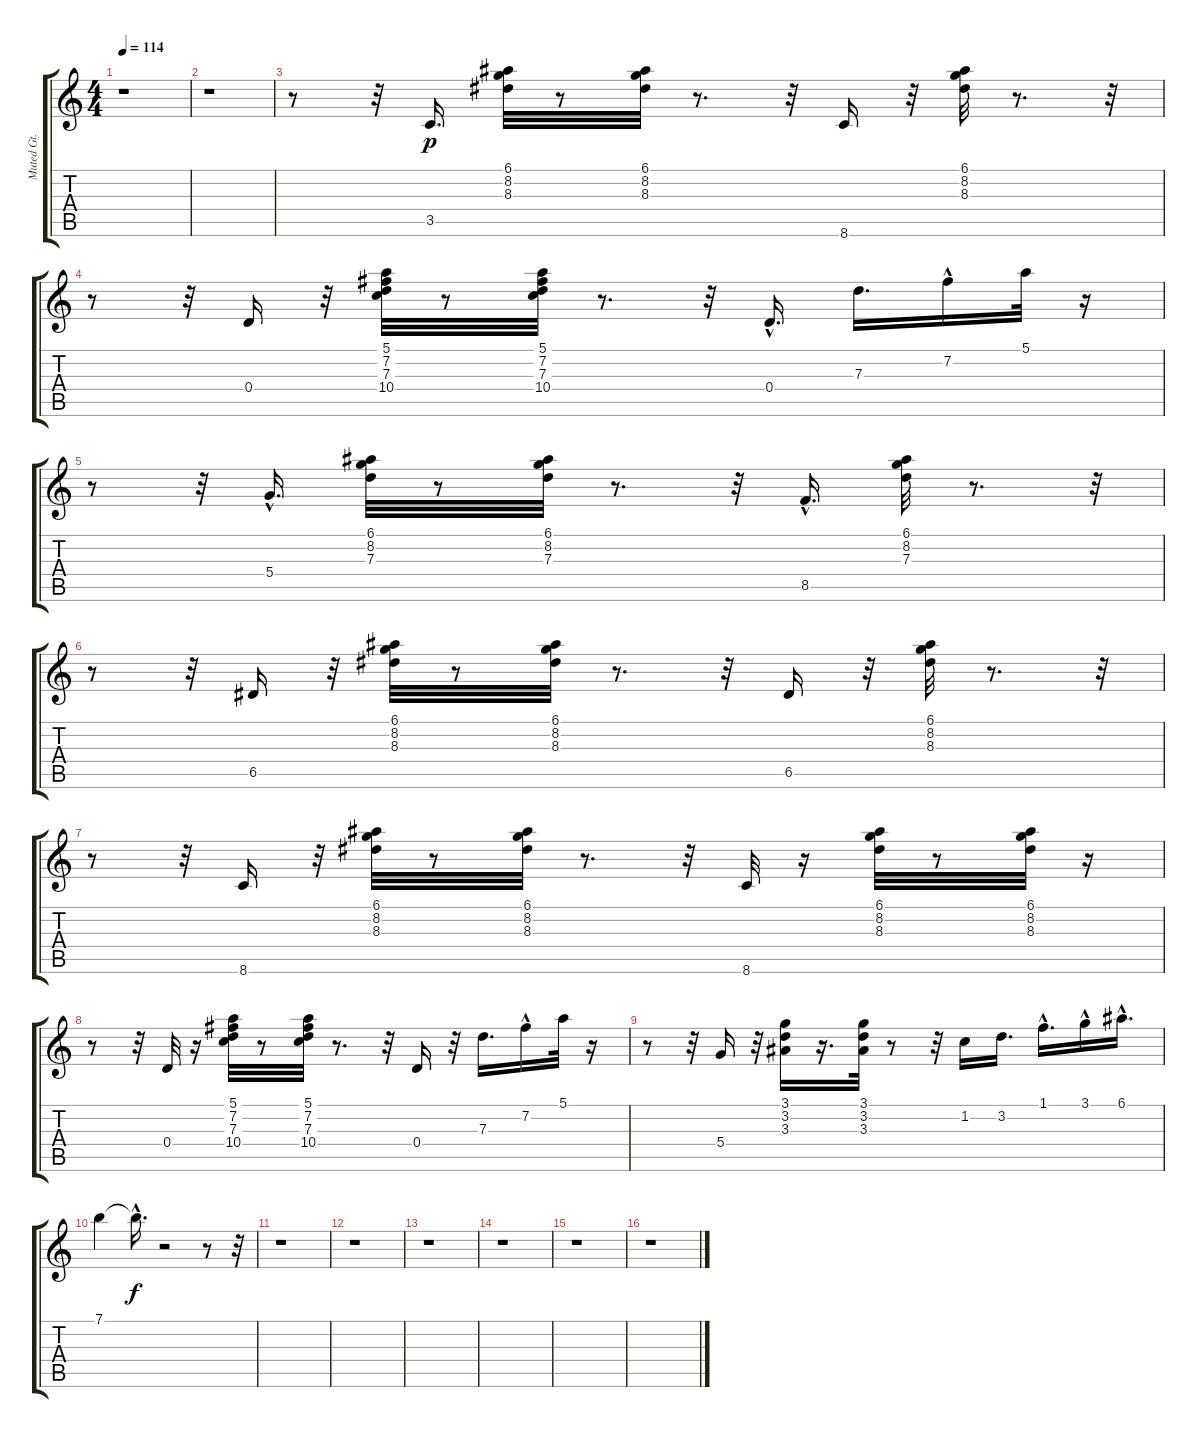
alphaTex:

\track (" Muted Gt.*merged" " Muted Gt.") {instrument electricguitarmuted}
\staff {score tabs}
\tuning (E4 B3 G3 D3 A2 E2) {hide}
\ts (4 4)
\tempo 114
\clef g2
\ks c
r.1{dy p} |
r.1 |
r.8 r.32 3.5.16{d} (6.1 8.2 8.3).32 r.8 (6.1 8.2 8.3).32 r.8{d} r.32 8.6.16 r.32 (6.1 8.2 8.3).32 r.8{d} r.32 |
r.8 r.32 0.4.16 r.32 (5.1 7.2 7.3 10.4).32 r.8 (5.1 7.2 7.3 10.4).32 r.8{d} r.32 0.4{hac}.16{d} 7.3.16{d} 7.2{hac}.16 5.1.32 r.16 |
r.8 r.32 5.4{hac}.16{d} (6.1 8.2 7.3).32 r.8 (6.1 8.2 7.3).32 r.8{d} r.32 8.5{hac}.16{d} (6.1 8.2 7.3).32 r.8{d} r.32 |
r.8 r.32 6.5.16 r.32 (6.1 8.2 8.3).32 r.8 (6.1 8.2 8.3).32 r.8{d} r.32 6.5.16 r.32 (6.1 8.2 8.3).32 r.8{d} r.32 |
r.8 r.32 8.6.16 r.32 (6.1 8.2 8.3).32 r.8 (6.1 8.2 8.3).32 r.8{d} r.32 8.6.32 r.16 (6.1 8.2 8.3).32 r.8 (6.1 8.2 8.3).32 r.16 |
r.8 r.32 0.4.32 r.16 (5.1 7.2 7.3 10.4).32 r.8 (5.1 7.2 7.3 10.4).32 r.8{d} r.32 0.4.16 r.32 7.3.16{d} 7.2{hac}.16 5.1.32 r.16 |
r.8 r.32 5.4.16 r.32 (3.1 3.2 3.3).16 r.16{d} (3.1 3.2 3.3).32 r.8 r.32 1.2.16 3.2.16{d} 1.1{hac}.16{d} 3.1{hac}.16 6.1{hac}.16{d} |
7.1.4 7.1{hac t}.16{d dy f} r.2 r.8 r.32 |
r.1 |
r.1 |
r.1 |
r.1 |
r.1 |
r.1
